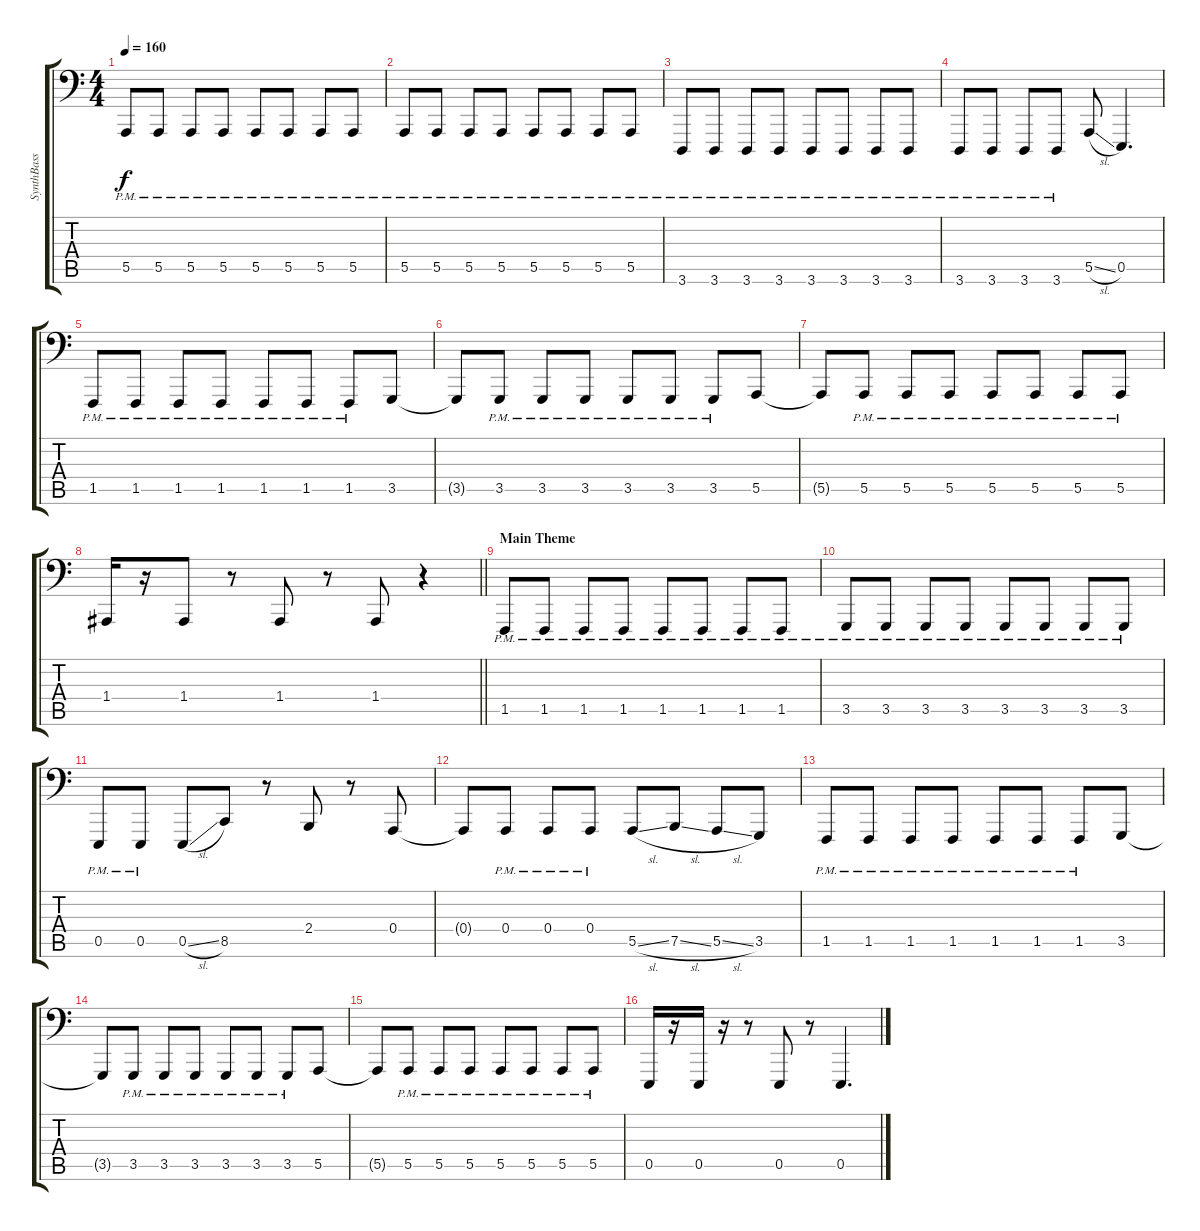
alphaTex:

\track ("SynthBass" "SynthBass") {instrument lead8bassandlead}
\staff {score tabs}
\tuning (C3 G2 D2 A1 E1 B0) {hide}
\ts (4 4)
\tempo 160
\clef f4
\ks c
5.5{pm}.8{dy f} 5.5{pm}.8 5.5{pm}.8 5.5{pm}.8 5.5{pm}.8 5.5{pm}.8 5.5{pm}.8 5.5{pm}.8 |
5.5{pm}.8 5.5{pm}.8 5.5{pm}.8 5.5{pm}.8 5.5{pm}.8 5.5{pm}.8 5.5{pm}.8 5.5{pm}.8 |
3.6{pm}.8 3.6{pm}.8 3.6{pm}.8 3.6{pm}.8 3.6{pm}.8 3.6{pm}.8 3.6{pm}.8 3.6{pm}.8 |
3.6{pm}.8 3.6{pm}.8 3.6{pm}.8 3.6{pm}.8 5.5{sl}.8 0.5.4{d} |
1.5{pm}.8 1.5{pm}.8 1.5{pm}.8 1.5{pm}.8 1.5{pm}.8 1.5{pm}.8 1.5{pm}.8 3.5.8 |
3.5{t}.8 3.5{pm}.8 3.5{pm}.8 3.5{pm}.8 3.5{pm}.8 3.5{pm}.8 3.5{pm}.8 5.5.8 |
5.5{t}.8 5.5{pm}.8 5.5{pm}.8 5.5{pm}.8 5.5{pm}.8 5.5{pm}.8 5.5{pm}.8 5.5{pm}.8 |
\barLineRight lightlight
1.4.16 r.16 1.4.8 r.8 1.4.8 r.8 1.4.8 r.4 |
\section ("" "Main Theme")
1.5{pm}.8 1.5{pm}.8 1.5{pm}.8 1.5{pm}.8 1.5{pm}.8 1.5{pm}.8 1.5{pm}.8 1.5{pm}.8 |
3.5{pm}.8 3.5{pm}.8 3.5{pm}.8 3.5{pm}.8 3.5{pm}.8 3.5{pm}.8 3.5{pm}.8 3.5{pm}.8 |
0.5{pm}.8 0.5{pm}.8 0.5{sl}.8 8.5.8 r.8 2.4.8 r.8 0.4.8 |
0.4{t}.8 0.4{pm}.8 0.4{pm}.8 0.4{pm}.8 5.5{sl}.8 7.5{sl}.8 5.5{sl}.8 3.5.8 |
1.5{pm}.8 1.5{pm}.8 1.5{pm}.8 1.5{pm}.8 1.5{pm}.8 1.5{pm}.8 1.5{pm}.8 3.5.8 |
3.5{t}.8 3.5{pm}.8 3.5{pm}.8 3.5{pm}.8 3.5{pm}.8 3.5{pm}.8 3.5{pm}.8 5.5.8 |
5.5{t}.8 5.5{pm}.8 5.5{pm}.8 5.5{pm}.8 5.5{pm}.8 5.5{pm}.8 5.5{pm}.8 5.5{pm}.8 |
0.5.16 r.16 0.5.16 r.16 r.8 0.5.8 r.8 0.5.4{d}
